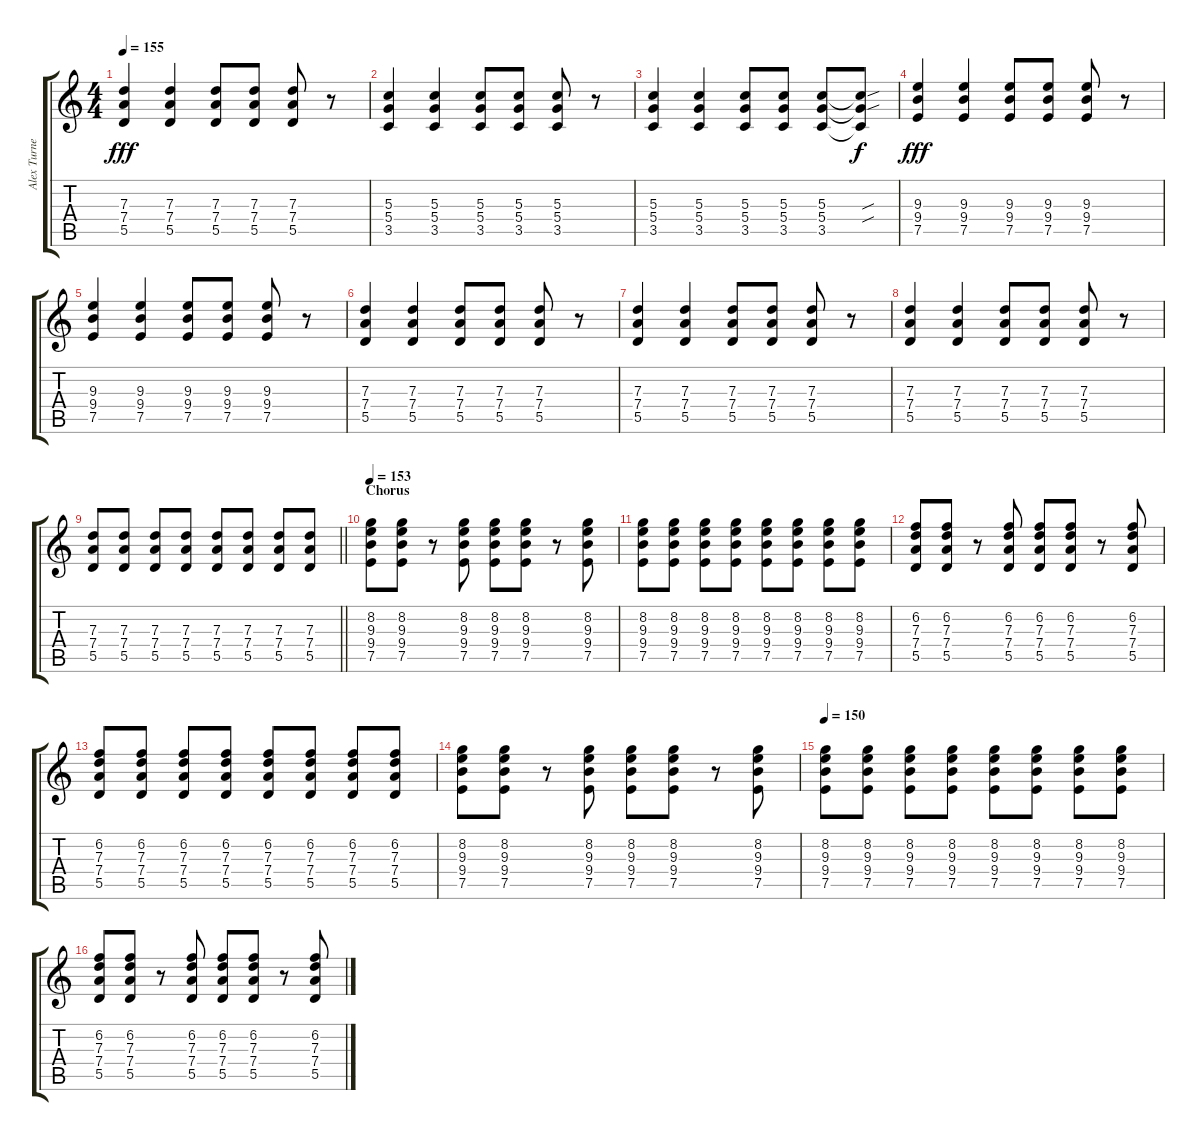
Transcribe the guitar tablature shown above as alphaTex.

\track ("Alex Turner - Guitar RSE" "Alex Turne") {instrument electricguitarclean}
\staff {score tabs}
\tuning (E4 B3 G3 D3 A2 E2) {hide}
\ts (4 4)
\tempo 155
\clef g2
\ks c
(7.3 7.4 5.5).4{dy fff} (7.3 7.4 5.5).4 (7.3 7.4 5.5).8 (7.3 7.4 5.5).8 (7.3 7.4 5.5).8 r.8 |
(5.3 5.4 3.5).4 (5.3 5.4 3.5).4 (5.3 5.4 3.5).8 (5.3 5.4 3.5).8 (5.3 5.4 3.5).8 r.8 |
(5.3 5.4 3.5).4 (5.3 5.4 3.5).4 (5.3 5.4 3.5).8 (5.3 5.4 3.5).8 (5.3 5.4 3.5).8 (5.3{sou t} 5.4{sou t} 3.5{t}).8{dy f} |
(9.3 9.4 7.5).4{dy fff} (9.3 9.4 7.5).4 (9.3 9.4 7.5).8 (9.3 9.4 7.5).8 (9.3 9.4 7.5).8 r.8 |
(9.3 9.4 7.5).4 (9.3 9.4 7.5).4 (9.3 9.4 7.5).8 (9.3 9.4 7.5).8 (9.3 9.4 7.5).8 r.8 |
(7.3 7.4 5.5).4 (7.3 7.4 5.5).4 (7.3 7.4 5.5).8 (7.3 7.4 5.5).8 (7.3 7.4 5.5).8 r.8 |
(7.3 7.4 5.5).4 (7.3 7.4 5.5).4 (7.3 7.4 5.5).8 (7.3 7.4 5.5).8 (7.3 7.4 5.5).8 r.8 |
(7.3 7.4 5.5).4 (7.3 7.4 5.5).4 (7.3 7.4 5.5).8 (7.3 7.4 5.5).8 (7.3 7.4 5.5).8 r.8 |
\barLineRight lightlight
(7.3 7.4 5.5).8 (7.3 7.4 5.5).8 (7.3 7.4 5.5).8 (7.3 7.4 5.5).8 (7.3 7.4 5.5).8 (7.3 7.4 5.5).8 (7.3 7.4 5.5).8 (7.3 7.4 5.5).8 |
\section ("" "Chorus")
\tempo 153
(8.2 9.3 9.4 7.5).8 (8.2 9.3 9.4 7.5).8 r.8 (8.2 9.3 9.4 7.5).8 (8.2 9.3 9.4 7.5).8 (8.2 9.3 9.4 7.5).8 r.8 (8.2 9.3 9.4 7.5).8 |
(8.2 9.3 9.4 7.5).8 (8.2 9.3 9.4 7.5).8 (8.2 9.3 9.4 7.5).8 (8.2 9.3 9.4 7.5).8 (8.2 9.3 9.4 7.5).8 (8.2 9.3 9.4 7.5).8 (8.2 9.3 9.4 7.5).8 (8.2 9.3 9.4 7.5).8 |
(6.2 7.3 7.4 5.5).8 (6.2 7.3 7.4 5.5).8 r.8 (6.2 7.3 7.4 5.5).8 (6.2 7.3 7.4 5.5).8 (6.2 7.3 7.4 5.5).8 r.8 (6.2 7.3 7.4 5.5).8 |
(6.2 7.3 7.4 5.5).8 (6.2 7.3 7.4 5.5).8 (6.2 7.3 7.4 5.5).8 (6.2 7.3 7.4 5.5).8 (6.2 7.3 7.4 5.5).8 (6.2 7.3 7.4 5.5).8 (6.2 7.3 7.4 5.5).8 (6.2 7.3 7.4 5.5).8 |
(8.2 9.3 9.4 7.5).8 (8.2 9.3 9.4 7.5).8 r.8 (8.2 9.3 9.4 7.5).8 (8.2 9.3 9.4 7.5).8 (8.2 9.3 9.4 7.5).8 r.8 (8.2 9.3 9.4 7.5).8 |
\tempo 150
(8.2 9.3 9.4 7.5).8 (8.2 9.3 9.4 7.5).8 (8.2 9.3 9.4 7.5).8 (8.2 9.3 9.4 7.5).8 (8.2 9.3 9.4 7.5).8 (8.2 9.3 9.4 7.5).8 (8.2 9.3 9.4 7.5).8 (8.2 9.3 9.4 7.5).8 |
(6.2 7.3 7.4 5.5).8 (6.2 7.3 7.4 5.5).8 r.8 (6.2 7.3 7.4 5.5).8 (6.2 7.3 7.4 5.5).8 (6.2 7.3 7.4 5.5).8 r.8 (6.2 7.3 7.4 5.5).8
